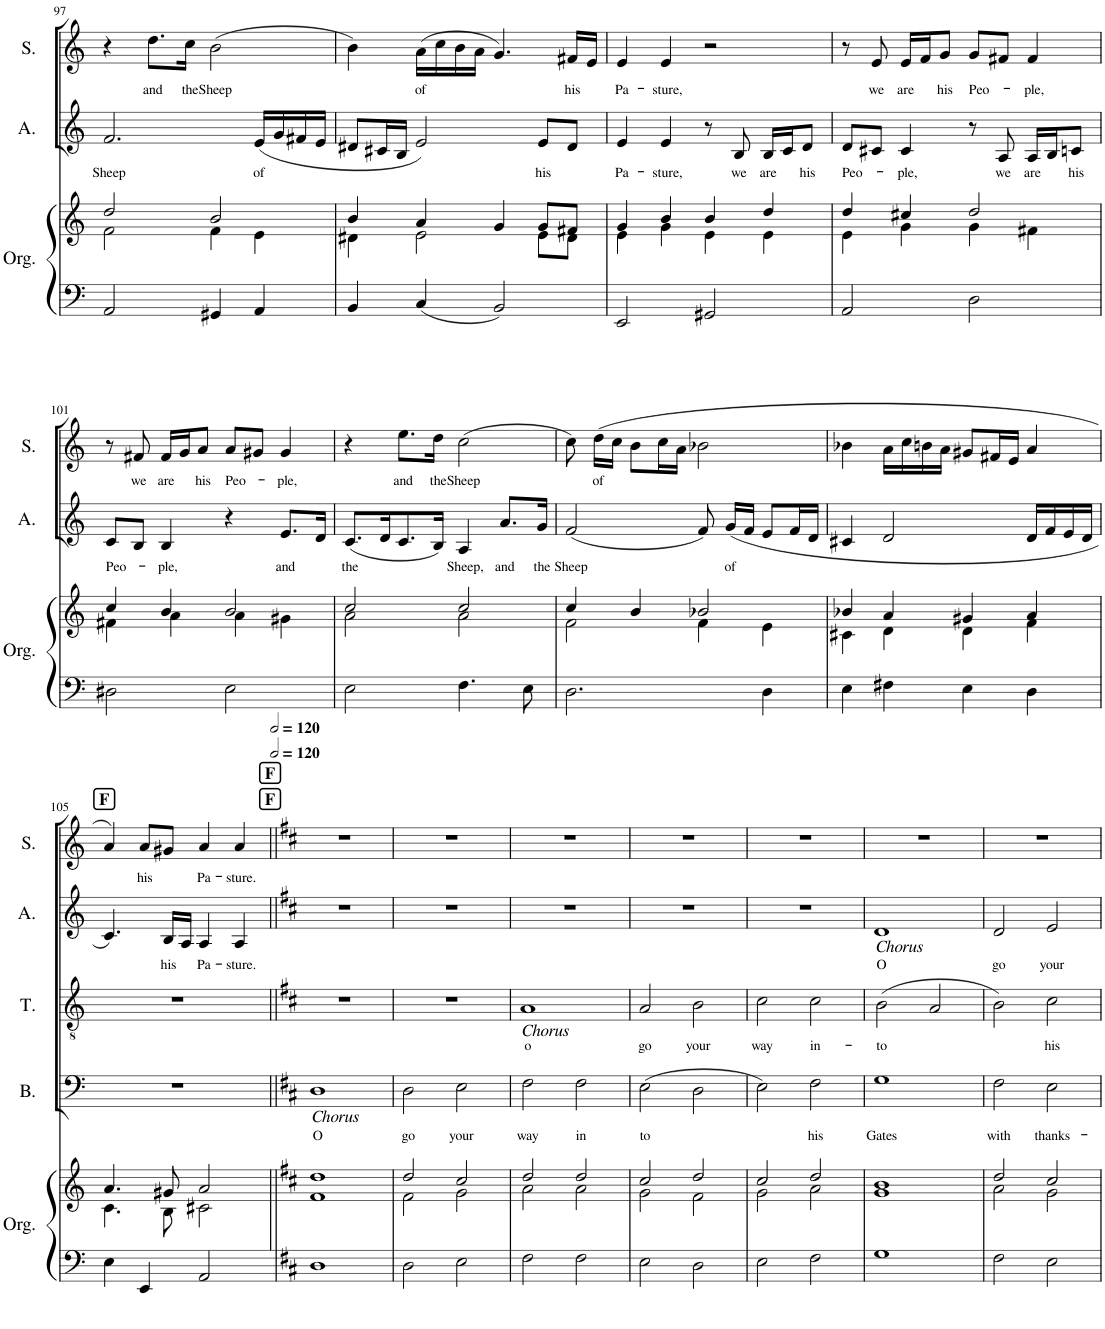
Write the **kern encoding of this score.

**kern	**kern	**kern	**text	**kern	**text	**kern	**text	**kern	**text
*part5	*part5	*part4	*part4	*part3	*part3	*part2	*part2	*part1	*part1
*staff6	*staff5	*staff4	*staff4	*staff3	*staff3	*staff2	*staff2	*staff1	*staff1
*I"Organ	*	*I"Bass	*	*I"Tenor	*	*I"Alto	*	*I"Soprano I	*
*I'Org.	*	*I'B.	*	*I'T.	*	*I'A.	*	*I'S.	*
!!LO:PB:g=z
*clefF4	*clefG2	*clefF4	*	*clefGv2	*	*clefG2	*	*clefG2	*
*k[]	*k[]	*k[]	*	*k[]	*	*k[]	*	*k[]	*
*M4/4	*M4/4	*M4/4	*	*M4/4	*	*M4/4	*	*M4/4	*
*met(c|)	*met(c|)	*met(c|)	*	*met(c|)	*	*met(c|)	*	*met(c|)	*
=97	=97	=97	=97	=97	=97	=97	=97	=97	=97
*	*^	*	*	*	*	*	*	*	*
!	!	!	!	!	!	!	!	!LO:LY:b	!	!
2AA/	2dd/	2f\	1r	.	1r	.	2.f/	Sheep	4r	.
!	!	!	!	!	!	!	!	!	!	!LO:LY:b
.	.	.	.	.	.	.	.	.	8.dd\L	and
!	!	!	!	!	!	!	!	!	!	!LO:LY:b
.	.	.	.	.	.	.	.	.	16cc\Jk	the
!	!	!	!	!	!	!	!	!	!	!LO:LY:b
4GG#X/	2b/	4f\	.	.	.	.	.	.	(2b\	Sheep
!	!	!	!	!	!	!	!	!LO:LY:b	!	!
4AA/	.	4e\	.	.	.	.	(16e/LL	of	.	.
.	.	.	.	.	.	.	16g/	.	.	.
.	.	.	.	.	.	.	16f#X/	.	.	.
.	.	.	.	.	.	.	16e/JJ	.	.	.
=98	=98	=98	=98	=98	=98	=98	=98	=98	=98	=98
4BB/	4b/	4d#X\	1r	.	1r	.	8d#X/L	.	4b\)	.
.	.	.	.	.	.	.	16c#X/L	.	.	.
.	.	.	.	.	.	.	16B/JJ	.	.	.
!	!	!	!	!	!	!	!	!	!	!LO:LY:b
4C/	4a/	2e\	.	.	.	.	2e/)	.	(16a\LL	of
.	.	.	.	.	.	.	.	.	16cc\	.
.	.	.	.	.	.	.	.	.	16b\	.
.	.	.	.	.	.	.	.	.	16a\JJ	.
2BB/	4g/	.	.	.	.	.	.	.	4.g/)	.
!	!	!	!	!	!	!	!	!LO:LY:b	!	!
.	8g/L	8e\L	.	.	.	.	8e/L	his	.	.
!	!	!	!	!	!	!	!	!	!	!LO:LY:b
.	8f#X/J	8d#\J	.	.	.	.	8d#/J	.	16f#X/LL	his
.	.	.	.	.	.	.	.	.	16e/JJ	.
=99	=99	=99	=99	=99	=99	=99	=99	=99	=99	=99
!	!	!	!	!	!	!	!	!LO:LY:b	!	!LO:LY:b
2EE/	4g/	4e\	1r	.	1r	.	4e/	Pa-	4e/	Pa-
!	!	!	!	!	!	!	!	!LO:LY:b	!	!LO:LY:b
.	4b/	4g\	.	.	.	.	4e/	-sture,	4e/	-sture,
2GG#X/	4b/	4e\	.	.	.	.	8r	.	2r	.
!	!	!	!	!	!	!	!	!LO:LY:b	!	!
.	.	.	.	.	.	.	8B/	we	.	.
!	!	!	!	!	!	!	!	!LO:LY:b	!	!
.	4dd/	4e\	.	.	.	.	16B/LL	are	.	.
.	.	.	.	.	.	.	16c/J	.	.	.
!	!	!	!	!	!	!	!	!LO:LY:b	!	!
.	.	.	.	.	.	.	8d/J	his	.	.
=100	=100	=100	=100	=100	=100	=100	=100	=100	=100	=100
!	!	!	!	!	!	!	!	!LO:LY:b	!	!
2AA/	4dd/	4e\	1r	.	1r	.	8d/L	Peo-	8r	.
!	!	!	!	!	!	!	!	!	!	!LO:LY:b
.	.	.	.	.	.	.	8c#X/J	.	8e/	we
!	!	!	!	!	!	!	!	!LO:LY:b	!	!LO:LY:b
.	4cc#X/	4g\	.	.	.	.	4c#/	-ple,	16e/LL	are
.	.	.	.	.	.	.	.	.	16f/J	.
!	!	!	!	!	!	!	!	!	!	!LO:LY:b
.	.	.	.	.	.	.	.	.	8g/J	his
!	!	!	!	!	!	!	!	!	!	!LO:LY:b
2D\	2dd/	4g\	.	.	.	.	8r	.	8g/L	Peo-
!	!	!	!	!	!	!	!	!LO:LY:b	!	!
.	.	.	.	.	.	.	8A/	we	8f#X/J	.
!	!	!	!	!	!	!	!	!LO:LY:b	!	!LO:LY:b
.	.	4f#X\	.	.	.	.	16A/LL	are	4f#/	-ple,
.	.	.	.	.	.	.	16B/J	.	.	.
!	!	!	!	!	!	!	!	!LO:LY:b	!	!
.	.	.	.	.	.	.	8cn/J	his	.	.
!!LO:LB:g=z
=101	=101	=101	=101	=101	=101	=101	=101	=101	=101	=101
!	!	!	!	!	!	!	!	!LO:LY:b	!	!
2D#X\	4cc/	4f#X\	1r	.	1r	.	8c/L	Peo-	8r	.
!	!	!	!	!	!	!	!	!	!	!LO:LY:b
.	.	.	.	.	.	.	8B/J	.	8f#X/	we
!	!	!	!	!	!	!	!	!LO:LY:b	!	!LO:LY:b
.	4b/	4a\	.	.	.	.	4B/	-ple,	16f#/LL	are
.	.	.	.	.	.	.	.	.	16g/J	.
!	!	!	!	!	!	!	!	!	!	!LO:LY:b
.	.	.	.	.	.	.	.	.	8a/J	his
!	!	!	!	!	!	!	!	!	!	!LO:LY:b
2E\	2b/	4a\	.	.	.	.	4r	.	8a/L	Peo-
.	.	.	.	.	.	.	.	.	8g#X/J	.
!	!	!	!	!	!	!	!	!LO:LY:b	!	!LO:LY:b
.	.	4g#X\	.	.	.	.	8.e/L	and	4g#/	-ple,
.	.	.	.	.	.	.	16d/Jk	.	.	.
=102	=102	=102	=102	=102	=102	=102	=102	=102	=102	=102
!	!	!	!	!	!	!	!	!LO:LY:b	!	!
2E\	2cc/	2a\	1r	.	1r	.	(8.c/L	the	4r	.
.	.	.	.	.	.	.	16d/K	.	.	.
!	!	!	!	!	!	!	!	!	!	!LO:LY:b
.	.	.	.	.	.	.	8.c/	.	8.ee\L	and
!	!	!	!	!	!	!	!	!	!	!LO:LY:b
.	.	.	.	.	.	.	16B/Jk)	.	16dd\Jk	the
!	!	!	!	!	!	!	!	!LO:LY:b	!	!LO:LY:b
4.F\	2cc/	2a\	.	.	.	.	4A/	Sheep,	(2cc\	Sheep
!	!	!	!	!	!	!	!	!LO:LY:b	!	!
.	.	.	.	.	.	.	8.a/L	and	.	.
8E\	.	.	.	.	.	.	.	.	.	.
!	!	!	!	!	!	!	!	!LO:LY:b	!	!
.	.	.	.	.	.	.	16g/Jk	the	.	.
=103	=103	=103	=103	=103	=103	=103	=103	=103	=103	=103
!	!	!	!	!	!	!	!	!LO:LY:b	!	!
2.D\	4cc/	2f\	1r	.	1r	.	(2f/	Sheep	8cc\)	.
!	!	!	!	!	!	!	!	!	!	!LO:LY:b
.	.	.	.	.	.	.	.	.	(16dd\LL	of
.	.	.	.	.	.	.	.	.	16cc\JJ	.
.	4b/	.	.	.	.	.	.	.	8b\L	.
.	.	.	.	.	.	.	.	.	16cc\L	.
.	.	.	.	.	.	.	.	.	16a\JJ	.
.	2b-X/	4f\	.	.	.	.	8f/)	.	2b-X\	.
!	!	!	!	!	!	!	!	!LO:LY:b	!	!
.	.	.	.	.	.	.	(16g/LL	of	.	.
.	.	.	.	.	.	.	16f/JJ	.	.	.
4D\	.	4e\	.	.	.	.	8e/L	.	.	.
.	.	.	.	.	.	.	16f/L	.	.	.
.	.	.	.	.	.	.	16d/JJ	.	.	.
=104	=104	=104	=104	=104	=104	=104	=104	=104	=104	=104
4E\	4b-X/	4c#X\	1r	.	1r	.	4c#X/	.	4b-X\	.
4F#X\	4a/	4d\	.	.	.	.	2d/	.	16a\LL	.
.	.	.	.	.	.	.	.	.	16cc\	.
.	.	.	.	.	.	.	.	.	16bn\	.
.	.	.	.	.	.	.	.	.	16a\JJ	.
4E\	4g#X/	4d\	.	.	.	.	.	.	8g#X/L	.
.	.	.	.	.	.	.	.	.	16f#X/L	.
.	.	.	.	.	.	.	.	.	16e/JJ	.
4D\	4a/	4f\	.	.	.	.	16d/LL	.	4a/	.
.	.	.	.	.	.	.	16f/	.	.	.
.	.	.	.	.	.	.	16e/	.	.	.
.	.	.	.	.	.	.	16d/JJ	.	.	.
!!LO:LB:g=z
=105	=105	=105	=105	=105	=105	=105	=105	=105	=105	=105
!	!	!	!	!	!	!	!	!	!LO:TX:a:B:t=F	!
4E\	4.a/	4.c\	1r	.	1r	.	4.c/)	.	4a/)	.
!	!	!	!	!	!	!	!	!	!	!LO:LY:b
4EE/	.	.	.	.	.	.	.	.	8a/L	his
!	!	!	!	!	!	!	!	!LO:LY:b	!	!
.	8g#X/	8B\	.	.	.	.	16B/LL	his	8g#X/J	.
.	.	.	.	.	.	.	16A/JJ	.	.	.
!	!	!	!	!	!	!	!	!LO:LY:b	!	!LO:LY:b
2AA/	2a/	2c#X\	.	.	.	.	4A/	Pa-	4a/	Pa-
!	!	!	!	!	!	!	!	!LO:LY:b	!	!LO:LY:b
.	.	.	.	.	.	.	4A/	-sture.	4a/	-sture.
*	*v	*v	*	*	*	*	*	*	*	*
!	!	!	!	!	!	!	!	!LO:TX:a:B:t=F	!
!	!	!	!	!	!	!	!	!LO:TX:a:B:t=F	!
*	*	*	*	*	*	*	*	*MM240	*
=106||	=106||	=106||	=106||	=106||	=106||	=106||	=106||	=106||	=106||
*k[f#c#]	*k[f#c#]	*k[f#c#]	*	*k[f#c#]	*	*k[f#c#]	*	*k[f#c#]	*
!	!	!LO:TX:b:i:t=Chorus	!	!	!	!	!	!	!
!	!	!	!LO:LY:b	!	!	!	!	!	!
1D	1f# 1dd	1D	O	1r	.	1r	.	1r	.
=107	=107	=107	=107	=107	=107	=107	=107	=107	=107
*	*^	*	*	*	*	*	*	*	*
!	!	!	!	!LO:LY:b	!	!	!	!	!	!
2D\	2dd/	2f#\	2D\	go	1r	.	1r	.	1r	.
!	!	!	!	!LO:LY:b	!	!	!	!	!	!
2E\	2cc#/	2g\	2E\	your	.	.	.	.	.	.
=108	=108	=108	=108	=108	=108	=108	=108	=108	=108	=108
!	!	!	!	!	!LO:TX:b:i:t=Chorus	!	!	!	!	!
!	!	!	!	!LO:LY:b	!	!LO:LY:b	!	!	!	!
2F#\	2dd/	2a\	2F#\	way	1A	o	1r	.	1r	.
!	!	!	!	!LO:LY:b	!	!	!	!	!	!
2F#\	2dd/	2a\	2F#\	in	.	.	.	.	.	.
=109	=109	=109	=109	=109	=109	=109	=109	=109	=109	=109
!	!	!	!	!LO:LY:b	!	!LO:LY:b	!	!	!	!
2E\	2cc#/	2g\	(2E\	to	2A/	go	1r	.	1r	.
!	!	!	!	!	!	!LO:LY:b	!	!	!	!
2D\	2dd/	2f#\	2D\	.	2B\	your	.	.	.	.
=110	=110	=110	=110	=110	=110	=110	=110	=110	=110	=110
!	!	!	!	!	!	!LO:LY:b	!	!	!	!
2E\	2cc#/	2g\	2E\)	.	2c#\	way	1r	.	1r	.
!	!	!	!	!LO:LY:b	!	!LO:LY:b	!	!	!	!
2F#\	2dd/	2a\	2F#\	his	2c#\	in-	.	.	.	.
=111	=111	=111	=111	=111	=111	=111	=111	=111	=111	=111
!	!	!	!	!	!	!	!LO:TX:b:i:t=Chorus	!	!	!
!	!	!	!	!LO:LY:b	!	!LO:LY:b	!	!LO:LY:b	!	!
*	*v	*v	*	*	*	*	*	*	*	*
1G	1g 1b	1G	Gates	(2B\	-to	1d	O	1r	.
.	.	.	.	2A/	.	.	.	.	.
=112	=112	=112	=112	=112	=112	=112	=112	=112	=112
*	*^	*	*	*	*	*	*	*	*
!	!	!	!	!LO:LY:b	!	!	!	!LO:LY:b	!	!
2F#\	2dd/	2a\	2F#\	with	2B\)	.	2d/	go	1r	.
!	!	!	!	!LO:LY:b	!	!LO:LY:b	!	!LO:LY:b	!	!
2E\	2cc#/	2g\	2E\	thanks-	2c#\	his	2e/	your	.	.
*	*v	*v	*	*	*	*	*	*	*	*
=	=	=	=	=	=	=	=	=	=
*-	*-	*-	*-	*-	*-	*-	*-	*-	*-
